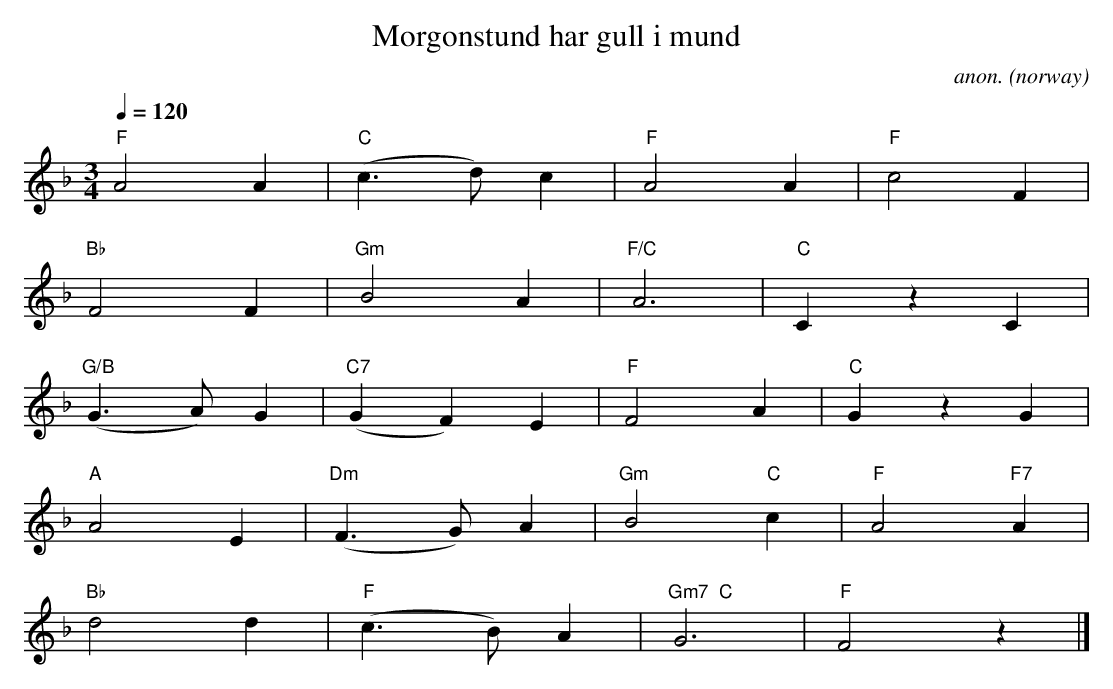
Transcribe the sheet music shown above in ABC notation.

X:1
T:Morgonstund har gull i mund
O:norway
C:anon.
M:3/4
L:1/4
Q:1/4=120
K:F
"F"A2A|"C"(c>d)c|"F"A2A|"F"c2F|
"Bb"F2F|"Gm"B2A|"F/C"A3|"C"C zC|
"G/B"(G>A)G|"C7"(GF)E|"F"F2A|"C"G zG|
"A"A2E|"Dm"(F>G)A|"Gm"B2"C"c|"F"A2"F7"A|
"Bb"d2d|"F"(c>B)A|"Gm7  C"G3|"F"F2 z|]
